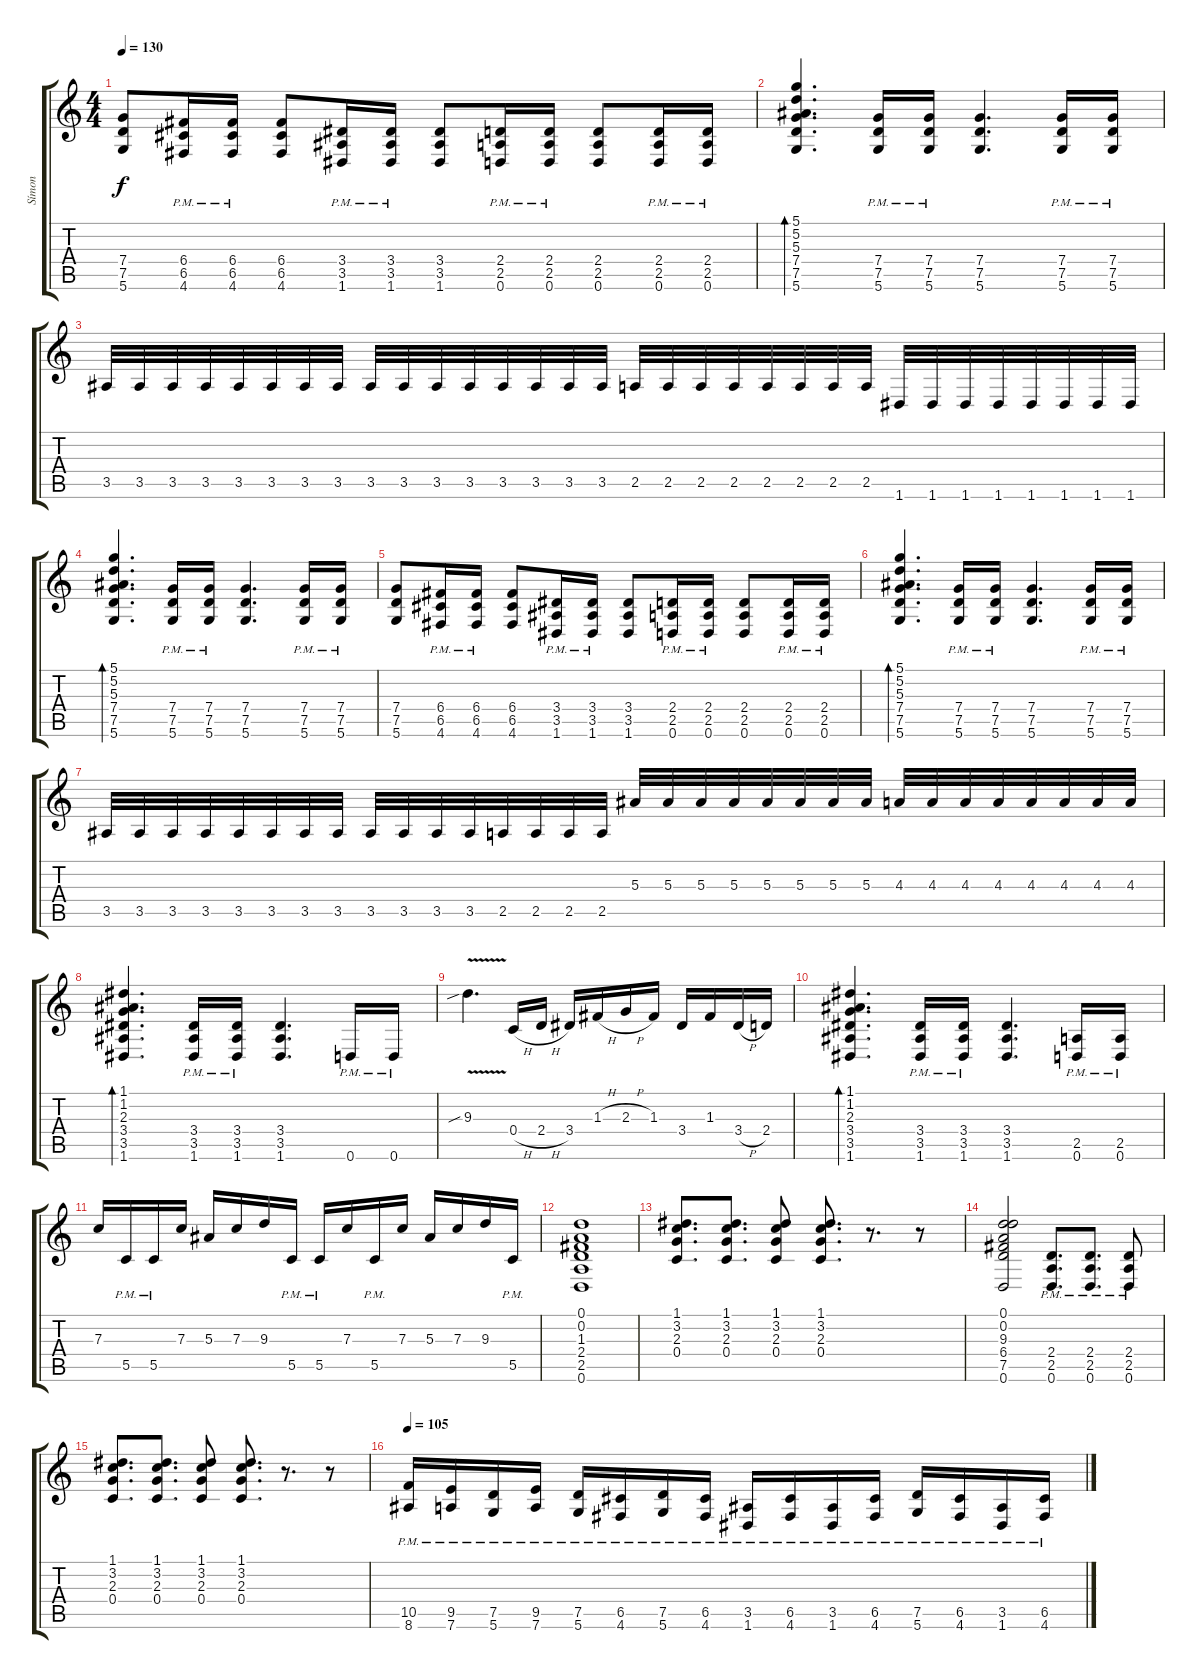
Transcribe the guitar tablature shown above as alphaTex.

\track ("Símon" "Símon") {instrument distortionguitar}
\staff {score tabs}
\tuning (D4 A3 F3 C3 G2 D2) {hide}
\ts (4 4)
\tempo 130
\clef g2
\ks c
(7.4 7.5 5.6).8{dy f} (6.4{pm} 6.5{pm} 4.6{pm}).16 (6.4{pm} 6.5{pm} 4.6{pm}).16 (6.4 6.5 4.6).8 (3.4{pm} 3.5{pm} 1.6{pm}).16 (3.4{pm} 3.5{pm} 1.6{pm}).16 (3.4 3.5 1.6).8 (2.4{pm} 2.5{pm} 0.6{pm}).16 (2.4{pm} 2.5{pm} 0.6{pm}).16 (2.4 2.5 0.6).8 (2.4{pm} 2.5{pm} 0.6{pm}).16 (2.4{pm} 2.5{pm} 0.6{pm}).16 |
(5.1 5.2 5.3 7.4 7.5 5.6).4{d bd 480} (7.4{pm} 7.5{pm} 5.6{pm}).16 (7.4{pm} 7.5{pm} 5.6{pm}).16 (7.4 7.5 5.6).4{d} (7.4{pm} 7.5{pm} 5.6{pm}).16 (7.4{pm} 7.5{pm} 5.6{pm}).16 |
3.5.32 3.5.32 3.5.32 3.5.32 3.5.32 3.5.32 3.5.32 3.5.32 3.5.32 3.5.32 3.5.32 3.5.32 3.5.32 3.5.32 3.5.32 3.5.32 2.5.32 2.5.32 2.5.32 2.5.32 2.5.32 2.5.32 2.5.32 2.5.32 1.6.32 1.6.32 1.6.32 1.6.32 1.6.32 1.6.32 1.6.32 1.6.32 |
(5.1 5.2 5.3 7.4 7.5 5.6).4{d bd 480} (7.4{pm} 7.5{pm} 5.6{pm}).16 (7.4{pm} 7.5{pm} 5.6{pm}).16 (7.4 7.5 5.6).4{d} (7.4{pm} 7.5{pm} 5.6{pm}).16 (7.4{pm} 7.5{pm} 5.6{pm}).16 |
(7.4 7.5 5.6).8 (6.4{pm} 6.5{pm} 4.6{pm}).16 (6.4{pm} 6.5{pm} 4.6{pm}).16 (6.4 6.5 4.6).8 (3.4{pm} 3.5{pm} 1.6{pm}).16 (3.4{pm} 3.5{pm} 1.6{pm}).16 (3.4 3.5 1.6).8 (2.4{pm} 2.5{pm} 0.6{pm}).16 (2.4{pm} 2.5{pm} 0.6{pm}).16 (2.4 2.5 0.6).8 (2.4{pm} 2.5{pm} 0.6{pm}).16 (2.4{pm} 2.5{pm} 0.6{pm}).16 |
(5.1 5.2 5.3 7.4 7.5 5.6).4{d bd 480} (7.4{pm} 7.5{pm} 5.6{pm}).16 (7.4{pm} 7.5{pm} 5.6{pm}).16 (7.4 7.5 5.6).4{d} (7.4{pm} 7.5{pm} 5.6{pm}).16 (7.4{pm} 7.5{pm} 5.6{pm}).16 |
3.5.32 3.5.32 3.5.32 3.5.32 3.5.32 3.5.32 3.5.32 3.5.32 3.5.32 3.5.32 3.5.32 3.5.32 2.5.32 2.5.32 2.5.32 2.5.32 5.3.32 5.3.32 5.3.32 5.3.32 5.3.32 5.3.32 5.3.32 5.3.32 4.3.32 4.3.32 4.3.32 4.3.32 4.3.32 4.3.32 4.3.32 4.3.32 |
(1.1 1.2 2.3 3.4 3.5 1.6).4{d bd 480} (3.4{pm} 3.5{pm} 1.6{pm}).16 (3.4{pm} 3.5{pm} 1.6{pm}).16 (3.4 3.5 1.6).4{d} 0.6{pm}.16 0.6{pm}.16 |
9.3{v sib}.4{d} 0.4{h}.16 2.4{h}.16 3.4.16 1.3{h}.16 2.3{h}.16 1.3.16 3.4.16 1.3.16 3.4{h}.16 2.4.16 |
(1.1 1.2 2.3 3.4 3.5 1.6).4{d bd 480} (3.4{pm} 3.5{pm} 1.6{pm}).16 (3.4{pm} 3.5{pm} 1.6{pm}).16 (3.4 3.5 1.6).4{d} (2.5 0.6{pm}).16 (2.5 0.6{pm}).16 |
7.3.16 5.5{pm}.16 5.5{pm}.16 7.3.16 5.3.16 7.3.16 9.3.16 5.5{pm}.16 5.5{pm}.16 7.3.16 5.5{pm}.16 7.3.16 5.3.16 7.3.16 9.3.16 5.5{pm}.16 |
(0.1 0.2 1.3 2.4 2.5 0.6).1 |
(1.1 3.2 2.3 0.4).8{d} (1.1 3.2 2.3 0.4).8{d} (1.1 3.2 2.3 0.4).8 (1.1 3.2 2.3 0.4).8{d} r.8{d} r.8 |
(0.1 0.2 9.3 6.4 7.5 0.6).2 (2.4{pm} 2.5{pm} 0.6{pm}).8{d} (2.4{pm} 2.5{pm} 0.6{pm}).8{d} (2.4{pm} 2.5{pm} 0.6{pm}).8 |
(1.1 3.2 2.3 0.4).8{d} (1.1 3.2 2.3 0.4).8{d} (1.1 3.2 2.3 0.4).8 (1.1 3.2 2.3 0.4).8{d} r.8{d} r.8 |
\tempo 105
(10.5{pm} 8.6{pm}).16 (9.5{pm} 7.6{pm}).16 (7.5{pm} 5.6{pm}).16 (9.5{pm} 7.6{pm}).16 (7.5{pm} 5.6{pm}).16 (6.5{pm} 4.6{pm}).16 (7.5{pm} 5.6{pm}).16 (6.5{pm} 4.6{pm}).16 (3.5{pm} 1.6{pm}).16 (6.5{pm} 4.6{pm}).16 (3.5{pm} 1.6{pm}).16 (6.5{pm} 4.6{pm}).16 (7.5{pm} 5.6{pm}).16 (6.5{pm} 4.6{pm}).16 (3.5{pm} 1.6{pm}).16 (6.5{pm} 4.6{pm}).16
